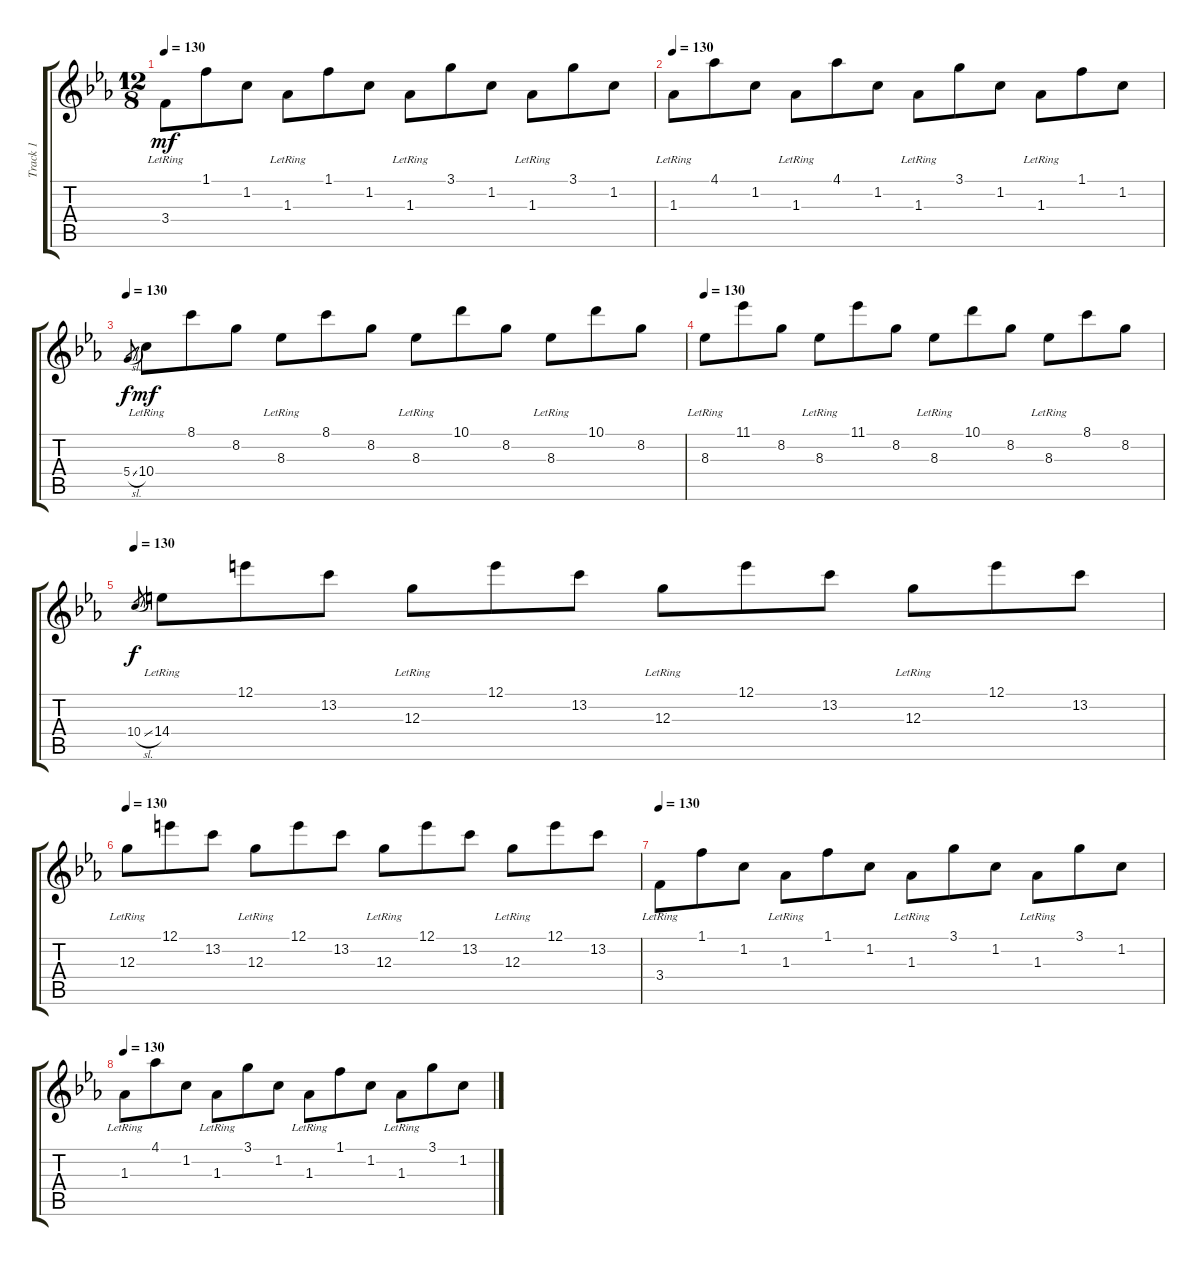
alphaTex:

\track ("Track 1" "Track 1") {instrument overdrivenguitar}
\staff {score tabs}
\tuning (E4 B3 G3 D3 A2 E2) {hide}
\ts (12 8)
\tempo 130
\clef g2
\ks cminor
3.4{lr}.8{dy mf} 1.1.8 1.2.8 1.3{lr}.8 1.1.8 1.2.8 1.3{lr}.8 3.1.8 1.2.8 1.3{lr}.8 3.1.8 1.2.8 |
\tempo 130
1.3{lr}.8 4.1.8 1.2.8 1.3{lr}.8 4.1.8 1.2.8 1.3{lr}.8 3.1.8 1.2.8 1.3{lr}.8 1.1.8 1.2.8 |
\tempo 130
5.4{sl}.8{gr dy f} 10.4{lr}.8{dy mf} 8.1.8 8.2.8 8.3{lr}.8 8.1.8 8.2.8 8.3{lr}.8 10.1.8 8.2.8 8.3{lr}.8 10.1.8 8.2.8 |
\tempo 130
8.3{lr}.8 11.1.8 8.2.8 8.3{lr}.8 11.1.8 8.2.8 8.3{lr}.8 10.1.8 8.2.8 8.3{lr}.8 8.1.8 8.2.8 |
\tempo 130
10.4{sl}.8{gr dy f} 14.4{lr}.8 12.1.8 13.2.8 12.3{lr}.8 12.1.8 13.2.8 12.3{lr}.8 12.1.8 13.2.8 12.3{lr}.8 12.1.8 13.2.8 |
\tempo 130
12.3{lr}.8 12.1.8 13.2.8 12.3{lr}.8 12.1.8 13.2.8 12.3{lr}.8 12.1.8 13.2.8 12.3{lr}.8 12.1.8 13.2.8 |
\tempo 130
3.4{lr}.8 1.1.8 1.2.8 1.3{lr}.8 1.1.8 1.2.8 1.3{lr}.8 3.1.8 1.2.8 1.3{lr}.8 3.1.8 1.2.8 |
\tempo 130
1.3{lr}.8 4.1.8 1.2.8 1.3{lr}.8 3.1.8 1.2.8 1.3{lr}.8 1.1.8 1.2.8 1.3{lr}.8 3.1.8 1.2.8
